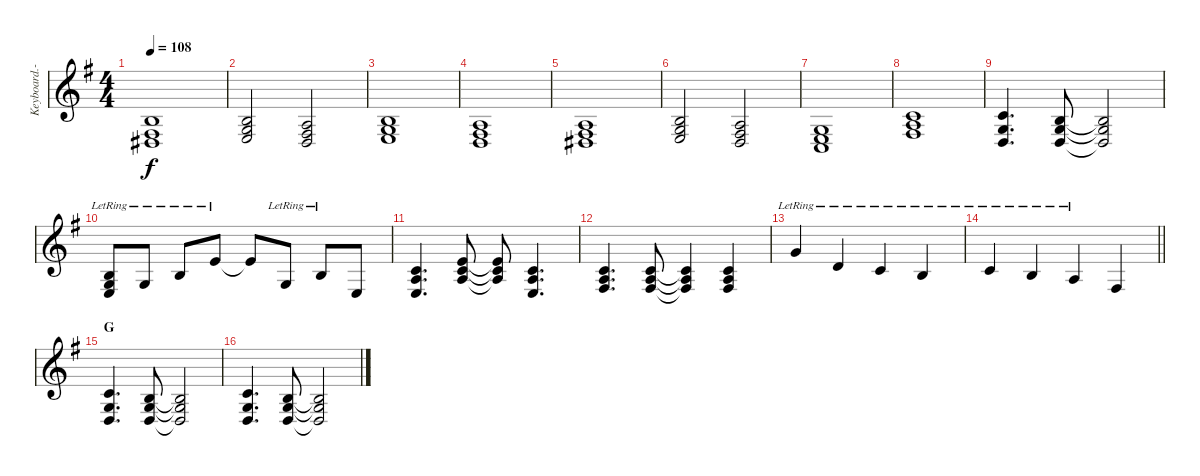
\track ("Keyboard.-II" "Keyboard.-") {instrument brightacousticpiano}
\staff {score}
\tuning (E4 B3 G3 D3 A2 E2 B1) {hide}
\ts (4 4)
\tempo 108
\clef g2
\ks g
(0.2 4.4 6.5).1{dy f} |
(0.2 0.3 2.4).2 (2.3 4.4 5.5).2 |
(0.2 0.3 2.4).1 |
(2.3 4.4 5.5).1 |
(2.3 4.4 6.5).1 |
(0.2 0.3 2.4).2 (2.3 4.4 5.5).2 |
(0.3 2.4 3.5).1 |
(1.2 2.3 4.4).1 |
(1.2 0.3 0.4).4{d} (0.2 0.3 0.4).8 (0.2{t} 0.3{t} 0.4{t}).2 |
(0.2{lr} 0.3{lr} 2.4{lr}).8 0.3{lr}.8 0.2{lr}.8 0.1{lr}.8 0.1{t}.8 0.3{lr}.8 0.2{lr}.8 2.4.8 |
(1.2 2.3 2.4).4{d} (0.1 1.2 2.3).8 (0.1{t} 1.2{t} 2.3{t}).8 (1.2 2.3 2.4).4{d} |
(1.2 2.3 4.4).4{d} (1.2 2.3 4.4).8 (1.2{t} 2.3{t} 4.4{t}).4 (1.2 2.3 4.4).4 |
3.1{lr}.4 3.2{lr}.4 1.2{lr}.4 0.2{lr}.4 |
\barLineRight lightlight
1.2{lr}.4 0.2{lr}.4 2.3{lr}.4 4.4.4 |
\section ("" "G")
(1.2 0.3 0.4).4{d} (0.2 0.3 0.4).8 (0.2{t} 0.3{t} 0.4{t}).2 |
(1.2 0.3 0.4).4{d} (0.2 0.3 0.4).8 (0.2{t} 0.3{t} 0.4{t}).2
